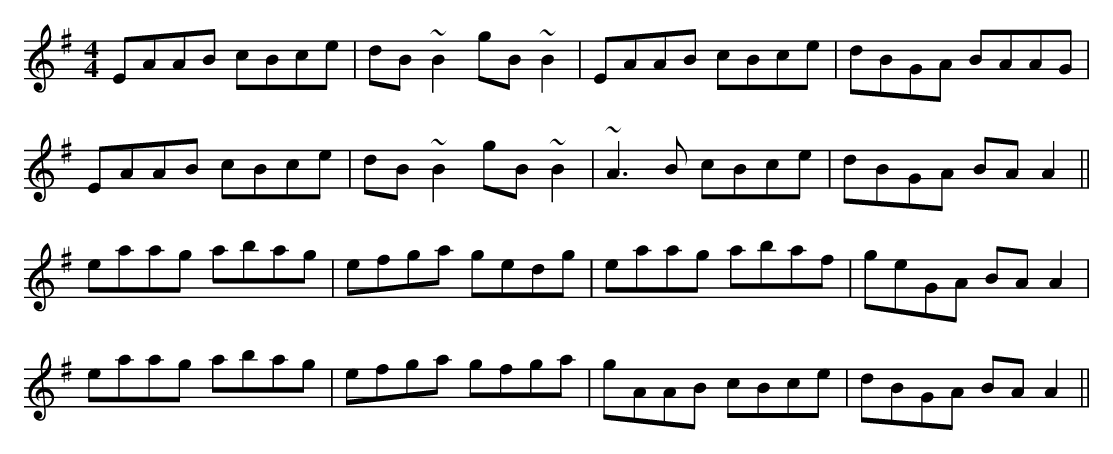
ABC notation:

X:1
M:4/4
K:Ador
EAAB cBce|dB~B2 gB~B2|EAAB cBce|dBGA BAAG|
EAAB cBce|dB~B2 gB~B2|~A3B cBce|dBGA BAA2||
eaag abag|efga gedg|eaag abaf|geGA BAA2|
eaag abag|efga gfga|gAAB cBce|dBGA BAA2||
